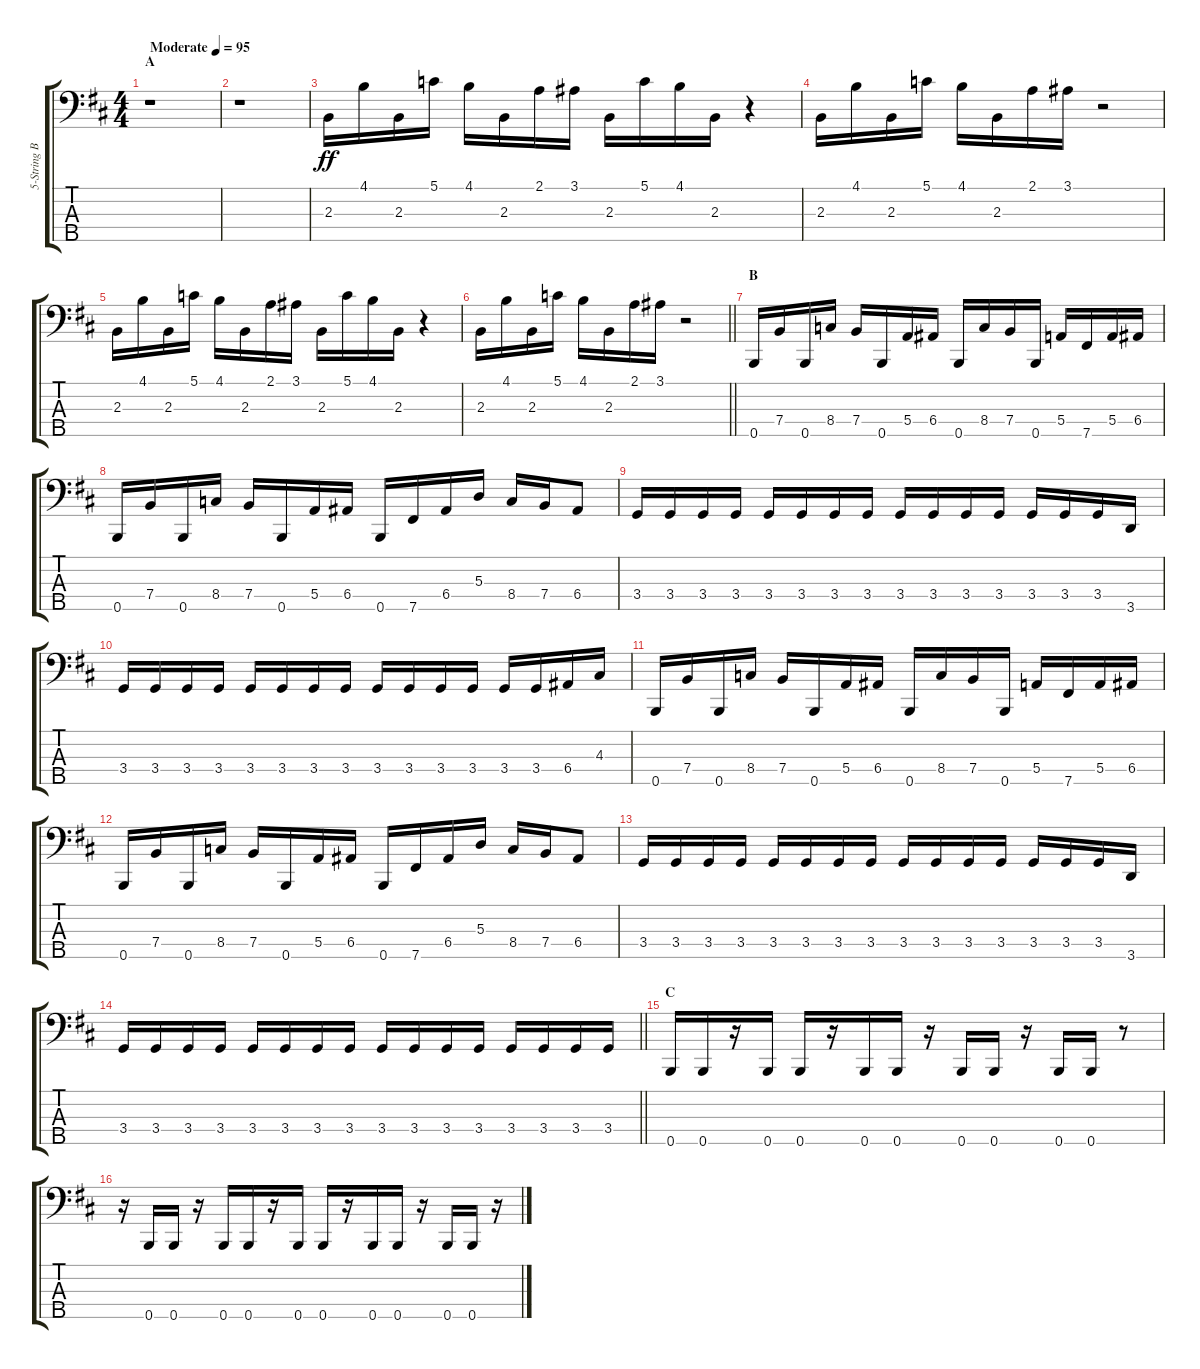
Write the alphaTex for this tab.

\track ("5-String Bass" "5-String B") {instrument electricbasspick}
\staff {score tabs}
\tuning (G2 D2 A1 E1 B0) {hide}
\ts (4 4)
\section ("" "A")
\tempo (95 "Moderate")
\clef f4
\ks d
r.1{dy ff instrument electricbasspick} |
r.1 |
2.3.16 4.1.16 2.3.16 5.1.16 4.1.16 2.3.16 2.1.16 3.1.16 2.3.16 5.1.16 4.1.16 2.3.16 r.4 |
2.3.16 4.1.16 2.3.16 5.1.16 4.1.16 2.3.16 2.1.16 3.1.16 r.2 |
2.3.16 4.1.16 2.3.16 5.1.16 4.1.16 2.3.16 2.1.16 3.1.16 2.3.16 5.1.16 4.1.16 2.3.16 r.4 |
\barLineRight lightlight
2.3.16 4.1.16 2.3.16 5.1.16 4.1.16 2.3.16 2.1.16 3.1.16 r.2 |
\section ("" "B")
0.5.16 7.4.16 0.5.16 8.4.16 7.4.16 0.5.16 5.4.16 6.4.16 0.5.16 8.4.16 7.4.16 0.5.16 5.4.16 7.5.16 5.4.16 6.4.16 |
0.5.16 7.4.16 0.5.16 8.4.16 7.4.16 0.5.16 5.4.16 6.4.16 0.5.16 7.5.16 6.4.16 5.3.16 8.4.16 7.4.16 6.4.8 |
3.4.16 3.4.16 3.4.16 3.4.16 3.4.16 3.4.16 3.4.16 3.4.16 3.4.16 3.4.16 3.4.16 3.4.16 3.4.16 3.4.16 3.4.16 3.5.16 |
3.4.16 3.4.16 3.4.16 3.4.16 3.4.16 3.4.16 3.4.16 3.4.16 3.4.16 3.4.16 3.4.16 3.4.16 3.4.16 3.4.16 6.4.16 4.3.16 |
0.5.16 7.4.16 0.5.16 8.4.16 7.4.16 0.5.16 5.4.16 6.4.16 0.5.16 8.4.16 7.4.16 0.5.16 5.4.16 7.5.16 5.4.16 6.4.16 |
0.5.16 7.4.16 0.5.16 8.4.16 7.4.16 0.5.16 5.4.16 6.4.16 0.5.16 7.5.16 6.4.16 5.3.16 8.4.16 7.4.16 6.4.8 |
3.4.16 3.4.16 3.4.16 3.4.16 3.4.16 3.4.16 3.4.16 3.4.16 3.4.16 3.4.16 3.4.16 3.4.16 3.4.16 3.4.16 3.4.16 3.5.16 |
\barLineRight lightlight
3.4.16 3.4.16 3.4.16 3.4.16 3.4.16 3.4.16 3.4.16 3.4.16 3.4.16 3.4.16 3.4.16 3.4.16 3.4.16 3.4.16 3.4.16 3.4.16 |
\section ("" "C")
0.5.16 0.5.16 r.16 0.5.16 0.5.16 r.16 0.5.16 0.5.16 r.16 0.5.16 0.5.16 r.16 0.5.16 0.5.16 r.8 |
r.16 0.5.16 0.5.16 r.16 0.5.16 0.5.16 r.16 0.5.16 0.5.16 r.16 0.5.16 0.5.16 r.16 0.5.16 0.5.16 r.16
